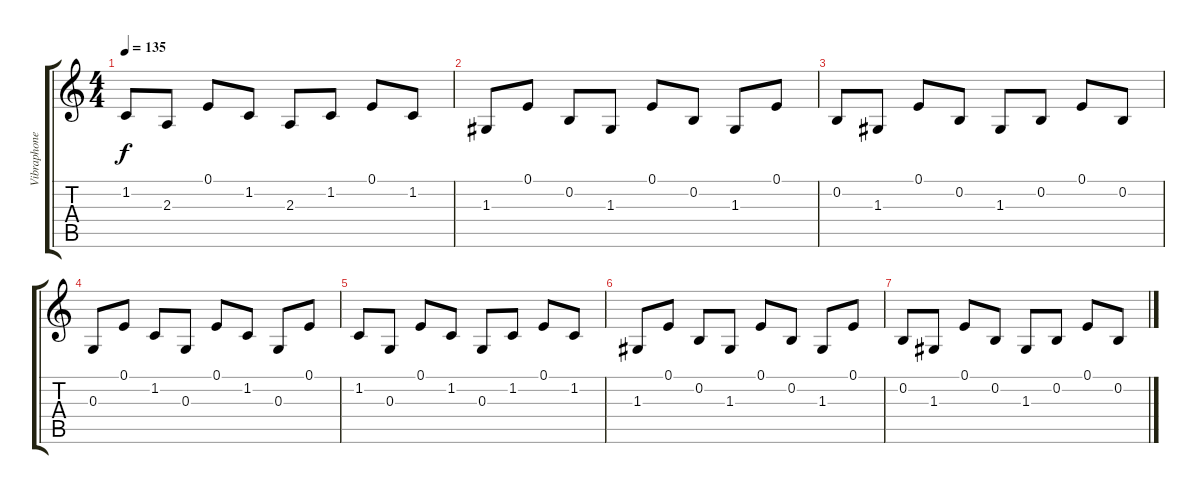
\track ("Vibraphone" "Vibraphone") {instrument vibraphone}
\staff {score tabs}
\tuning (E4 B3 G3 D3 A2 E2) {hide}
\ts (4 4)
\tempo 135
\clef g2
\ks c
1.2.8{dy f} 2.3.8 0.1.8 1.2.8 2.3.8 1.2.8 0.1.8 1.2.8 |
1.3.8 0.1.8 0.2.8 1.3.8 0.1.8 0.2.8 1.3.8 0.1.8 |
0.2.8 1.3.8 0.1.8 0.2.8 1.3.8 0.2.8 0.1.8 0.2.8 |
0.3.8 0.1.8 1.2.8 0.3.8 0.1.8 1.2.8 0.3.8 0.1.8 |
1.2.8 0.3.8 0.1.8 1.2.8 0.3.8 1.2.8 0.1.8 1.2.8 |
1.3.8 0.1.8 0.2.8 1.3.8 0.1.8 0.2.8 1.3.8 0.1.8 |
0.2.8 1.3.8 0.1.8 0.2.8 1.3.8 0.2.8 0.1.8 0.2.8
